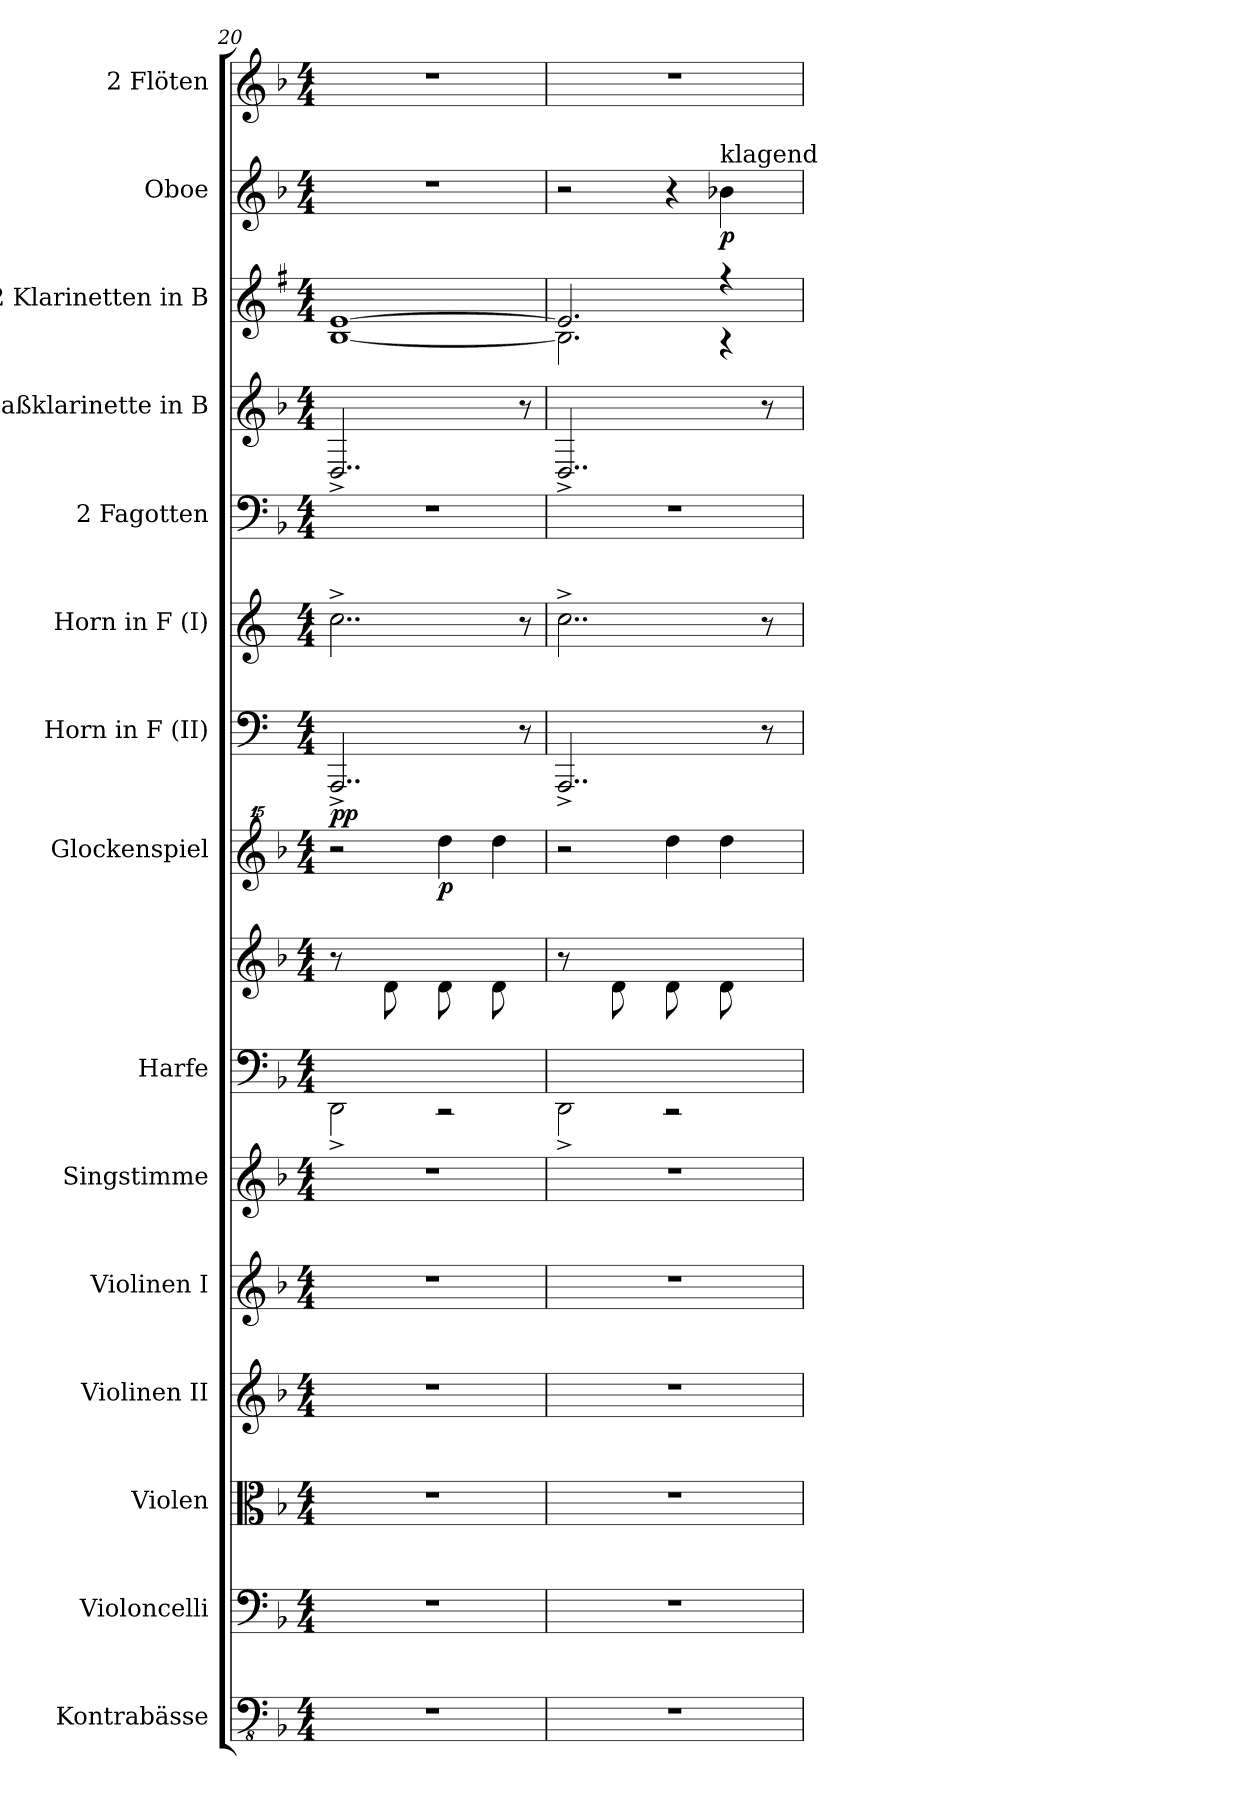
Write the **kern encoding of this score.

**kern	**kern	**kern	**kern	**kern	**kern	**kern	**kern	**kern	**dynam	**kern	**dynam	**kern	**kern	**kern	**kern	**kern	**dynam	**kern
*part15	*part14	*part13	*part12	*part11	*part10	*part9	*part9	*part8	*part8	*part7	*part7	*part6	*part5	*part4	*part3	*part2	*part2	*part1
*staff16	*staff15	*staff14	*staff13	*staff12	*staff11	*staff10	*staff9	*staff8	*staff8	*staff7	*staff7	*staff6	*staff5	*staff4	*staff3	*staff2	*staff2	*staff1
*I"Kontrabässe	*I"Violoncelli	*I"Violen	*I"Violinen II	*I"Violinen I	*I"Singstimme	*I"Harfe	*	*I"Glockenspiel	*	*I"Horn in F (II)	*	*I"Horn in F (I)	*I"2 Fagotten	*I"Baßklarinette in B	*I"2 Klarinetten in B	*I"Oboe	*	*I"2 Flöten
*I'Kb.	*I'Vc.	*	*I'Vl. II	*I'Vl. I	*I'Singst.	*I'Hf.	*	*I'Glk.	*	*I'Hr. II	*	*I'Hr. I	*I'Fg.	*I'Bklar. (B)	*I'Klar. (B)	*I'Ob.	*	*I'Fl.
*clefFv4	*clefF4	*clefC3	*clefG2	*clefG2	*clefG2	*clefF4	*clefG2	*clefG^^2	*	*clefF4	*	*clefG2	*clefF4	*clefG2	*clefG2	*clefG2	*	*clefG2
*	*	*	*	*	*	*	*	*	*	*ITrd4c7	*	*ITrd4c7	*	*ITrd8c14	*ITrd1c2	*	*	*
*k[b-]	*k[b-]	*k[b-]	*k[b-]	*k[b-]	*k[b-]	*k[b-]	*k[b-]	*k[b-]	*	*k[b-]	*	*k[b-]	*k[b-]	*k[b-]	*k[b-]	*k[b-]	*	*k[b-]
*M4/4	*M4/4	*M4/4	*M4/4	*M4/4	*M4/4	*M4/4	*M4/4	*M4/4	*	*M4/4	*	*M4/4	*M4/4	*M4/4	*M4/4	*M4/4	*	*M4/4
=20	=20	=20	=20	=20	=20	=20	=20	=20	=20	=20	=20	=20	=20	=20	=20	=20	=20	=20
*	*	*	*	*	*	*^	*	*	*	*	*	*	*	*	*^	*	*	*
!	!	!	!	!	!	!	!	!	!	!	!	!LO:DY:b	!	!	!	!	!	!	!	!
1r	1r	1r	1r	1r	1r	8ryy	2DD^\	8r	2r	.	2..DDD^/	pp	2..f^\	1r	2..DD^/	[1d	[1A	1r	.	1r
.	.	.	.	.	.	8A/L	.	8ryy	.	.	.	.	.	.	.	.	.	.	.	.
.	.	.	.	.	.	8ryy	.	8d\	.	.	.	.	.	.	.	.	.	.	.	.
.	.	.	.	.	.	8A/J	.	8ryy	.	.	.	.	.	.	.	.	.	.	.	.
!	!	!	!	!	!	!	!	!	!	!LO:DY:b	!	!	!	!	!	!	!	!	!	!
.	.	.	.	.	.	8ryy	2r	8d\L	4dddd\	p	.	.	.	.	.	.	.	.	.	.
.	.	.	.	.	.	8A/	.	8ryy	.	.	.	.	.	.	.	.	.	.	.	.
.	.	.	.	.	.	8ryy	.	8d\	4dddd\	.	.	.	.	.	.	.	.	.	.	.
.	.	.	.	.	.	8A/J	.	8ryy	.	.	8r	.	8r	.	8r	.	.	.	.	.
=21	=21	=21	=21	=21	=21	=21	=21	=21	=21	=21	=21	=21	=21	=21	=21	=21	=21	=21	=21	=21
1r	1r	1r	1r	1r	1r	8ryy	2DD^\	8r	2r	.	2..DDD^/	.	2..f^\	1r	2..DD^/	2.d/]	2.A\]	2r	.	1r
.	.	.	.	.	.	8A/L	.	8ryy	.	.	.	.	.	.	.	.	.	.	.	.
.	.	.	.	.	.	8ryy	.	8d\	.	.	.	.	.	.	.	.	.	.	.	.
.	.	.	.	.	.	8A/J	.	8ryy	.	.	.	.	.	.	.	.	.	.	.	.
.	.	.	.	.	.	8ryy	2r	8d\L	4dddd\	.	.	.	.	.	.	.	.	4r	.	.
.	.	.	.	.	.	8A/	.	8ryy	.	.	.	.	.	.	.	.	.	.	.	.
!	!	!	!	!	!	!	!	!	!	!	!	!	!	!	!	!	!	!LO:TX:a:t=klagend	!	!
!	!	!	!	!	!	!	!	!	!	!	!	!	!	!	!	!	!	!	!LO:DY:b	!
.	.	.	.	.	.	8ryy	.	8d\	4dddd\	.	.	.	.	.	.	4r	4r	4b-X\	p	.
.	.	.	.	.	.	8A/J	.	8ryy	.	.	8r	.	8r	.	8r	.	.	.	.	.
*	*	*	*	*	*	*v	*v	*	*	*	*	*	*	*	*	*v	*v	*	*	*
=	=	=	=	=	=	=	=	=	=	=	=	=	=	=	=	=	=	=
*-	*-	*-	*-	*-	*-	*-	*-	*-	*-	*-	*-	*-	*-	*-	*-	*-	*-	*-
